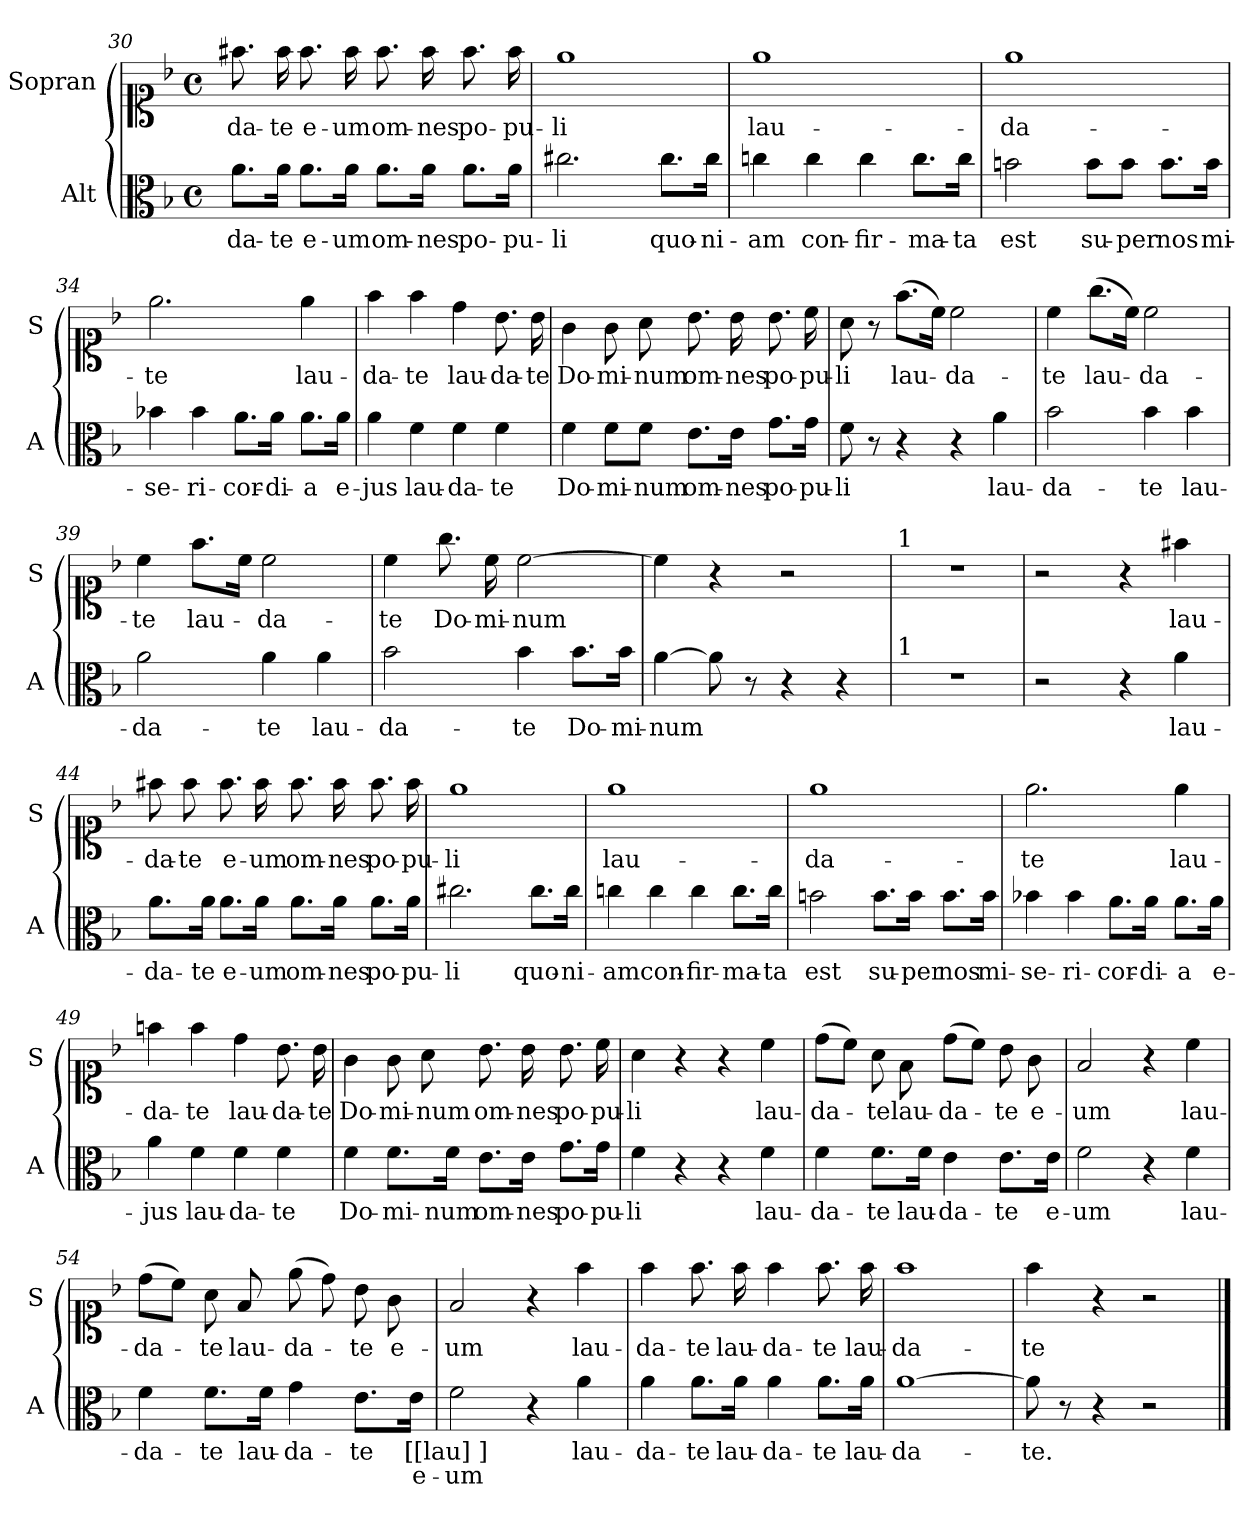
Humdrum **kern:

**kern	**text	**text	**kern	**text
*part2	*part2	*part2	*part1	*part1
*staff2	*staff2	*staff2	*staff1	*staff1
*I"Alt	*	*	*I"Sopran	*
*I'A	*	*	*I'S	*
*clefC3	*	*	*clefC1	*
*k[b-]	*	*	*k[b-]	*
*M4/4	*	*	*M4/4	*
*met(c)	*	*	*met(c)	*
=30	=30	=30	=30	=30
8.a\L	-da-	.	8.ff#X\	-da-
16a\Jk	-te	.	16ff#\	-te
8.a\L	e-	.	8.ff#\	e-
16a\Jk	-um	.	16ff#\	-um
8.a\L	om-	.	8.ff#\	om-
16a\Jk	-nes	.	16ff#\	-nes
8.a\L	po-	.	8.ff#\	po-
16a\Jk	-pu-	.	16ff#\	-pu-
=31	=31	=31	=31	=31
2.cc#X\	-li	.	1ee	-li
8.cc#\L	quo-	.	.	.
16cc#\Jk	-ni-	.	.	.
=32	=32	=32	=32	=32
4ccn\	-am	.	1ee	lau-
4cc\	con-	.	.	.
4cc\	-fir-	.	.	.
8.cc\L	-ma-	.	.	.
16cc\Jk	-ta	.	.	.
=33	=33	=33	=33	=33
2bn\	est	.	1ee	-da-
8b\L	su-	.	.	.
8b\J	-per	.	.	.
8.b\L	nos	.	.	.
16b\Jk	mi-	.	.	.
=34	=34	=34	=34	=34
4b-X\	-se-	.	2.ee\	-te
4b-\	-ri-	.	.	.
8.a\L	-cor-	.	.	.
16a\Jk	-di-	.	.	.
8.a\L	-a	.	4ee\	lau-
16a\Jk	e-	.	.	.
=35	=35	=35	=35	=35
4a\	-jus	.	4ff\	-da-
4f\	lau-	.	4ff\	-te
4f\	-da-	.	4dd\	lau-
4f\	-te	.	8.b-\	-da-
.	.	.	16b-\	-te
=36	=36	=36	=36	=36
4f\	Do-	.	4g\	Do-
8f\L	-mi-	.	8g\	-mi-
8f\J	-num	.	8a\	-num
8.e\L	om-	.	8.b-\	om-
16e\Jk	-nes	.	16b-\	-nes
8.g\L	po-	.	8.b-\	po-
16g\Jk	-pu-	.	16cc\	-pu-
=37	=37	=37	=37	=37
8f\	-li	.	8a\	-li
8r	.	.	8r	.
4r	.	.	(8.ff\L	lau-
.	.	.	16cc\Jk)	.
4r	.	.	2cc\	-da-
4a\	lau-	.	.	.
=38	=38	=38	=38	=38
2b-\	-da-	.	4cc\	-te
.	.	.	(8.gg\L	lau-
.	.	.	16cc\Jk)	.
4b-\	-te	.	2cc\	-da-
4b-\	lau-	.	.	.
=39	=39	=39	=39	=39
2a\	-da-	.	4cc\	-te
.	.	.	8.ff\L	lau-
.	.	.	16cc\Jk	.
4a\	-te	.	2cc\	-da-
4a\	lau-	.	.	.
=40	=40	=40	=40	=40
2b-\	-da-	.	4cc\	-te
.	.	.	8.gg\	Do-
.	.	.	16cc\	-mi-
4b-\	-te	.	[2cc\	-num
8.b-\L	Do-	.	.	.
16b-\Jk	-mi-	.	.	.
=41	=41	=41	=41	=41
[4a\	-num	.	4cc\]	.
8a\]	.	.	4r	.
8r	.	.	.	.
4r	.	.	2r	.
4r	.	.	.	.
=42	=42	=42	=42	=42
!	!	!	!LO:TX:a:t=1	!
!LO:TX:a:t=1	!	!	!	!
1r	.	.	1r	.
=43	=43	=43	=43	=43
2r	.	.	2r	.
4r	.	.	4r	.
4a\	lau-	.	4ff#X\	lau-
=44	=44	=44	=44	=44
8.a\L	-da-	.	8ff#X\	-da-
.	.	.	8ff#\	-te
16a\Jk	-te	.	.	.
8.a\L	e-	.	8.ff#\	e-
16a\Jk	-um	.	16ff#\	-um
8.a\L	om-	.	8.ff#\	om-
16a\Jk	-nes	.	16ff#\	-nes
8.a\L	po-	.	8.ff#\	po-
16a\Jk	-pu-	.	16ff#\	-pu-
=45	=45	=45	=45	=45
2.cc#X\	-li	.	1ee	-li
8.cc#\L	quo-	.	.	.
16cc#\Jk	-ni-	.	.	.
=46	=46	=46	=46	=46
4ccn\	-am	.	1ee	lau-
4cc\	con-	.	.	.
4cc\	-fir-	.	.	.
8.cc\L	-ma-	.	.	.
16cc\Jk	-ta	.	.	.
=47	=47	=47	=47	=47
2bn\	est	.	1ee	-da-
8.b\L	su-	.	.	.
16b\Jk	-per	.	.	.
8.b\L	nos	.	.	.
16b\Jk	mi-	.	.	.
=48	=48	=48	=48	=48
4b-X\	-se-	.	2.ee\	-te
4b-\	-ri-	.	.	.
8.a\L	-cor-	.	.	.
16a\Jk	-di-	.	.	.
8.a\L	-a	.	4ee\	lau-
16a\Jk	e-	.	.	.
=49	=49	=49	=49	=49
4a\	-jus	.	4ffn\	-da-
4f\	lau-	.	4ff\	-te
4f\	-da-	.	4dd\	lau-
4f\	-te	.	8.b-\	-da-
.	.	.	16b-\	-te
=50	=50	=50	=50	=50
4f\	Do-	.	4g\	Do-
8.f\L	-mi-	.	8g\	-mi-
.	.	.	8a\	-num
16f\Jk	-num	.	.	.
8.e\L	om-	.	8.b-\	om-
16e\Jk	-nes	.	16b-\	-nes
8.g\L	po-	.	8.b-\	po-
16g\Jk	-pu-	.	16cc\	-pu-
=51	=51	=51	=51	=51
4f\	-li	.	4a\	-li
4r	.	.	4r	.
4r	.	.	4r	.
4f\	lau-	.	4cc\	lau-
=52	=52	=52	=52	=52
4f\	-da-	.	(8dd\L	-da-
.	.	.	8cc\J)	.
8.f\L	-te	.	8a\	-te
.	.	.	8f\	lau-
16f\Jk	lau-	.	.	.
4e\	-da-	.	(8dd\L	-da-
.	.	.	8cc\J)	.
8.e\L	-te	.	8b-\	-te
.	.	.	8g\	e-
16e\Jk	e-	.	.	.
=53	=53	=53	=53	=53
2f\	-um	.	2f/	-um
4r	.	.	4r	.
4f\	lau-	.	4cc\	lau-
=54	=54	=54	=54	=54
4f\	-da-	.	(8dd\L	-da-
.	.	.	8cc\J)	.
8.f\L	-te	.	8a\	-te
.	.	.	8f/	lau-
16f\Jk	lau-	.	.	.
4g\	-da-	.	(8ee\	-da-
.	.	.	8dd\)	.
8.e\L	-te	.	8b-\	-te
.	.	.	8g\	e-
16e\Jk	[[lau]]	e-	.	.
=55	=55	=55	=55	=55
2f\	.	-um	2f/	-um
4r	.	.	4r	.
4a\	lau-	.	4ff\	lau-
=56	=56	=56	=56	=56
4a\	-da-	.	4ff\	-da-
8.a\L	-te	.	8.ff\	-te
16a\Jk	lau-	.	16ff\	lau-
4a\	-da-	.	4ff\	-da-
8.a\L	-te	.	8.ff\	-te
16a\Jk	lau-	.	16ff\	lau-
=57	=57	=57	=57	=57
[1a	-da-	.	1ff	-da-
=58	=58	=58	=58	=58
8a\]	-te.	.	4ff\	-te
8r	.	.	.	.
4r	.	.	4r	.
2r	.	.	2r	.
==	==	==	==	==
*-	*-	*-	*-	*-
